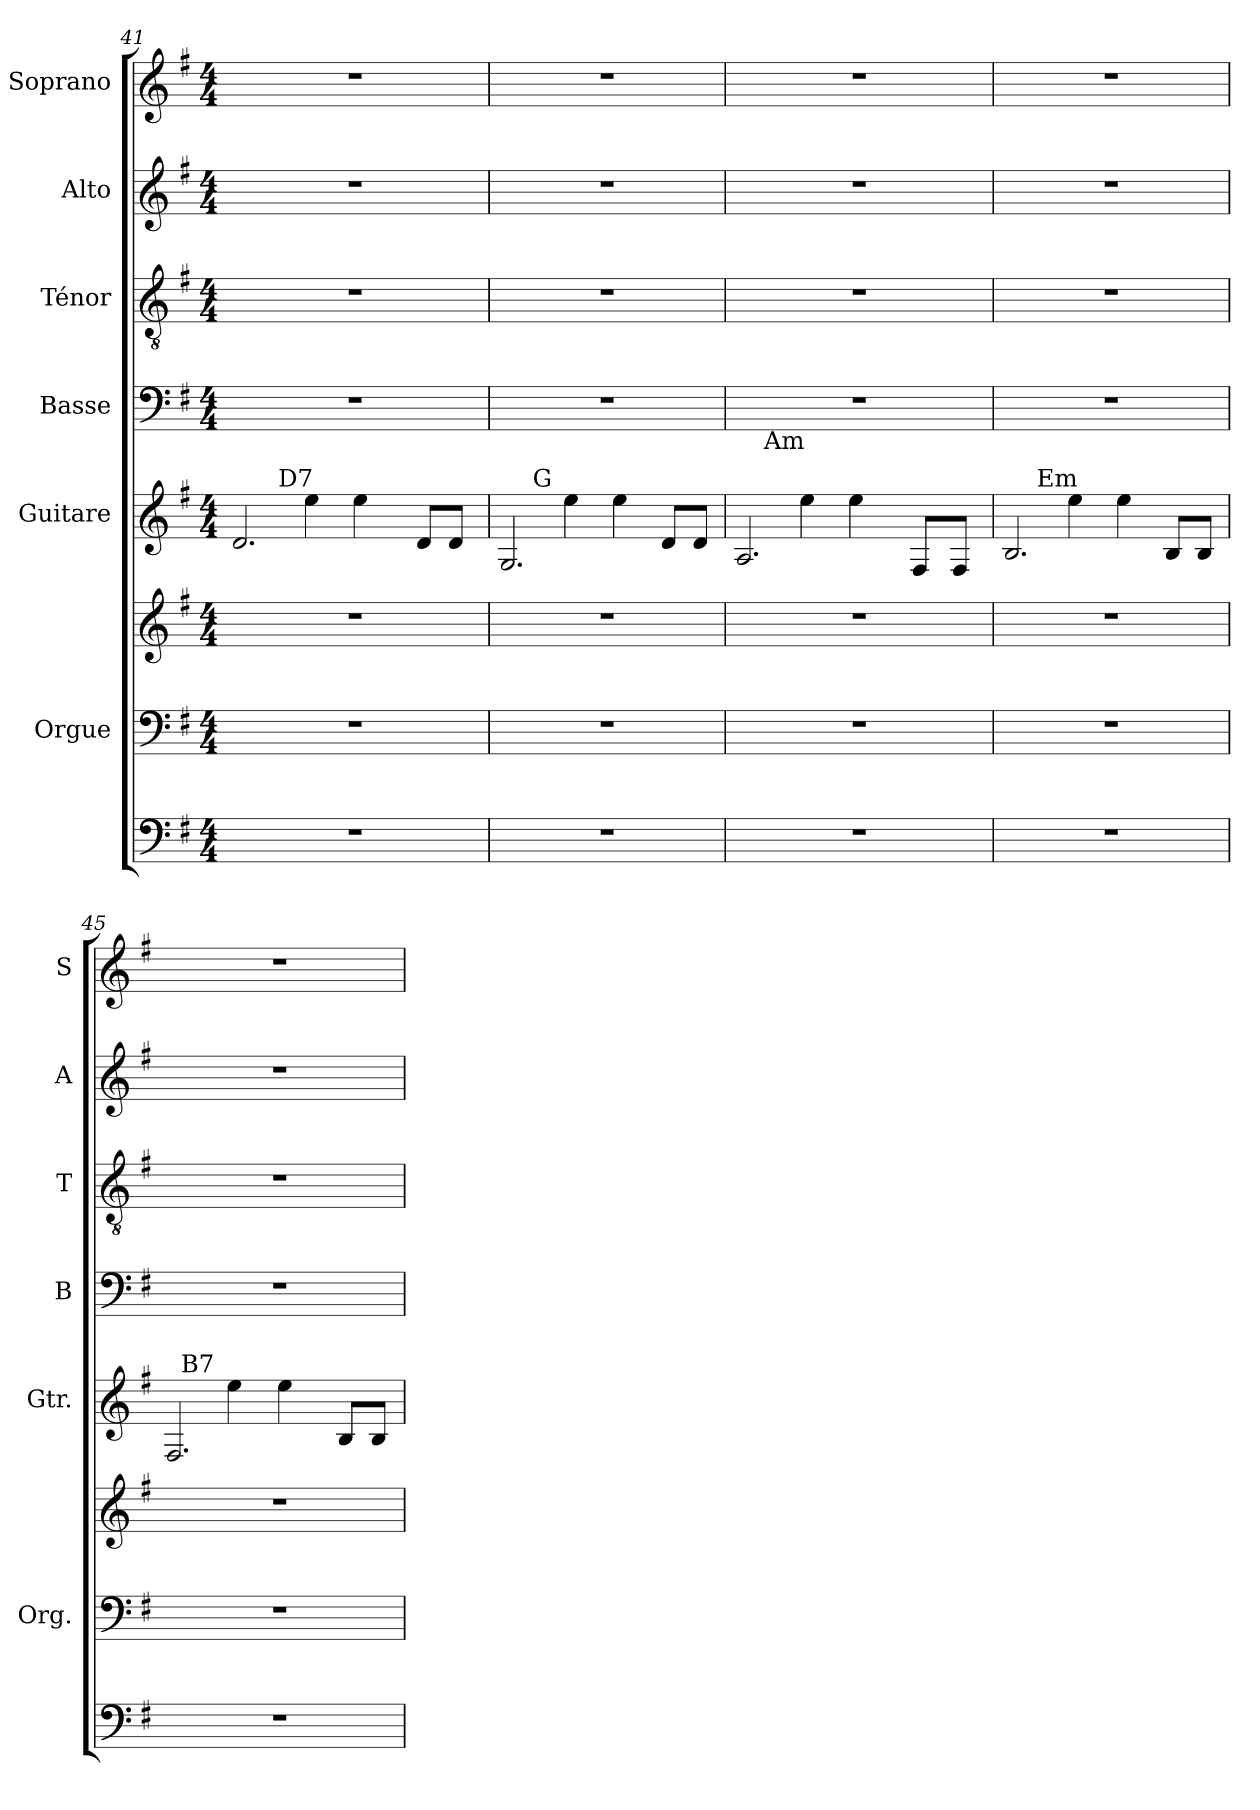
**kern	**kern	**kern	**kern	**kern	**kern	**kern	**kern
*part7	*part6	*part6	*part5	*part4	*part3	*part2	*part1
*staff8	*staff7	*staff6	*staff5	*staff4	*staff3	*staff2	*staff1
*	*I"Orgue	*	*I"Guitare	*I"Basse	*I"Ténor	*I"Alto	*I"Soprano
*	*I'Org.	*	*I'Gtr.	*I'B	*I'T	*I'A	*I'S
!!LO:LB:g=z
*clefF4	*clefF4	*clefG2	*clefG2	*clefF4	*clefGv2	*clefG2	*clefG2
*	*	*	*ITrd7c12	*	*	*	*
*k[f#]	*k[f#]	*k[f#]	*k[f#]	*k[f#]	*k[f#]	*k[f#]	*k[f#]
*e:	*e:	*e:	*e:	*e:	*e:	*e:	*e:
*M4/4	*M4/4	*M4/4	*M4/4	*M4/4	*M4/4	*M4/4	*M4/4
=41	=41	=41	=41	=41	=41	=41	=41
*	*	*	*^	*	*	*	*
*	*	*	*	*^	*	*	*	*
1r	1r	1r	2.D/	4g\yy	8ryy	1r	1r	1r	1r
.	.	.	.	.	32ryy	.	.	.	.
!	!	!	!	!	!LO:TX:a:t=D7	!	!	!	!
.	.	.	.	.	2ryy	.	.	.	.
.	.	.	.	4e\	.	.	.	.	.
.	.	.	.	4e\	.	.	.	.	.
.	.	.	.	.	4ryy	.	.	.	.
.	.	.	8D/L	4ryy	.	.	.	.	.
.	.	.	8D/J	.	.	.	.	.	.
.	.	.	.	.	16.ryy	.	.	.	.
=42	=42	=42	=42	=42	=42	=42	=42	=42	=42
1r	1r	1r	2.GG/	4g\yy	8ryy	1r	1r	1r	1r
!	!	!	!	!	!LO:TX:a:t=G	!	!	!	!
.	.	.	.	.	2..ryy	.	.	.	.
.	.	.	.	4e\	.	.	.	.	.
.	.	.	.	4e\	.	.	.	.	.
.	.	.	8D/L	4ryy	.	.	.	.	.
.	.	.	8D/J	.	.	.	.	.	.
*	*	*	*	*v	*v	*	*	*	*
=43	=43	=43	=43	=43	=43	=43	=43	=43
*	*	*	*	*	*^	*	*	*
1r	1r	1r	2.AA/	4g\yy	1r	16.ryy	1r	1r	1r
!	!	!	!	!	!	!LO:TX:b:t=Am	!	!	!
.	.	.	.	.	.	2ryy	.	.	.
.	.	.	.	4e\	.	.	.	.	.
.	.	.	.	4e\	.	.	.	.	.
.	.	.	.	.	.	4ryy	.	.	.
.	.	.	8FF#/L	4ryy	.	.	.	.	.
.	.	.	.	.	.	8ryy	.	.	.
.	.	.	8FF#/J	.	.	.	.	.	.
.	.	.	.	.	.	32ryy	.	.	.
*	*	*	*	*	*v	*v	*	*	*
=44	=44	=44	=44	=44	=44	=44	=44	=44
*	*	*	*	*^	*	*	*	*
1r	1r	1r	2.BB/	4g\yy	8ryy	1r	1r	1r	1r
!	!	!	!	!	!LO:TX:a:t=Em	!	!	!	!
.	.	.	.	.	2..ryy	.	.	.	.
.	.	.	.	4e\	.	.	.	.	.
.	.	.	.	4e\	.	.	.	.	.
.	.	.	8BB/L	4ryy	.	.	.	.	.
.	.	.	8BB/J	.	.	.	.	.	.
!!LO:PB:g=z
=45	=45	=45	=45	=45	=45	=45	=45	=45	=45
1r	1r	1r	2.FF#/	4g\yy	32ryy	1r	1r	1r	1r
!	!	!	!	!	!LO:TX:a:t=B7	!	!	!	!
.	.	.	.	.	2ryy	.	.	.	.
.	.	.	.	4e\	.	.	.	.	.
.	.	.	.	4e\	.	.	.	.	.
.	.	.	.	.	4...ryy	.	.	.	.
.	.	.	8BB/L	4ryy	.	.	.	.	.
.	.	.	8BB/J	.	.	.	.	.	.
*	*	*	*v	*v	*v	*	*	*	*
=	=	=	=	=	=	=	=
*-	*-	*-	*-	*-	*-	*-	*-
